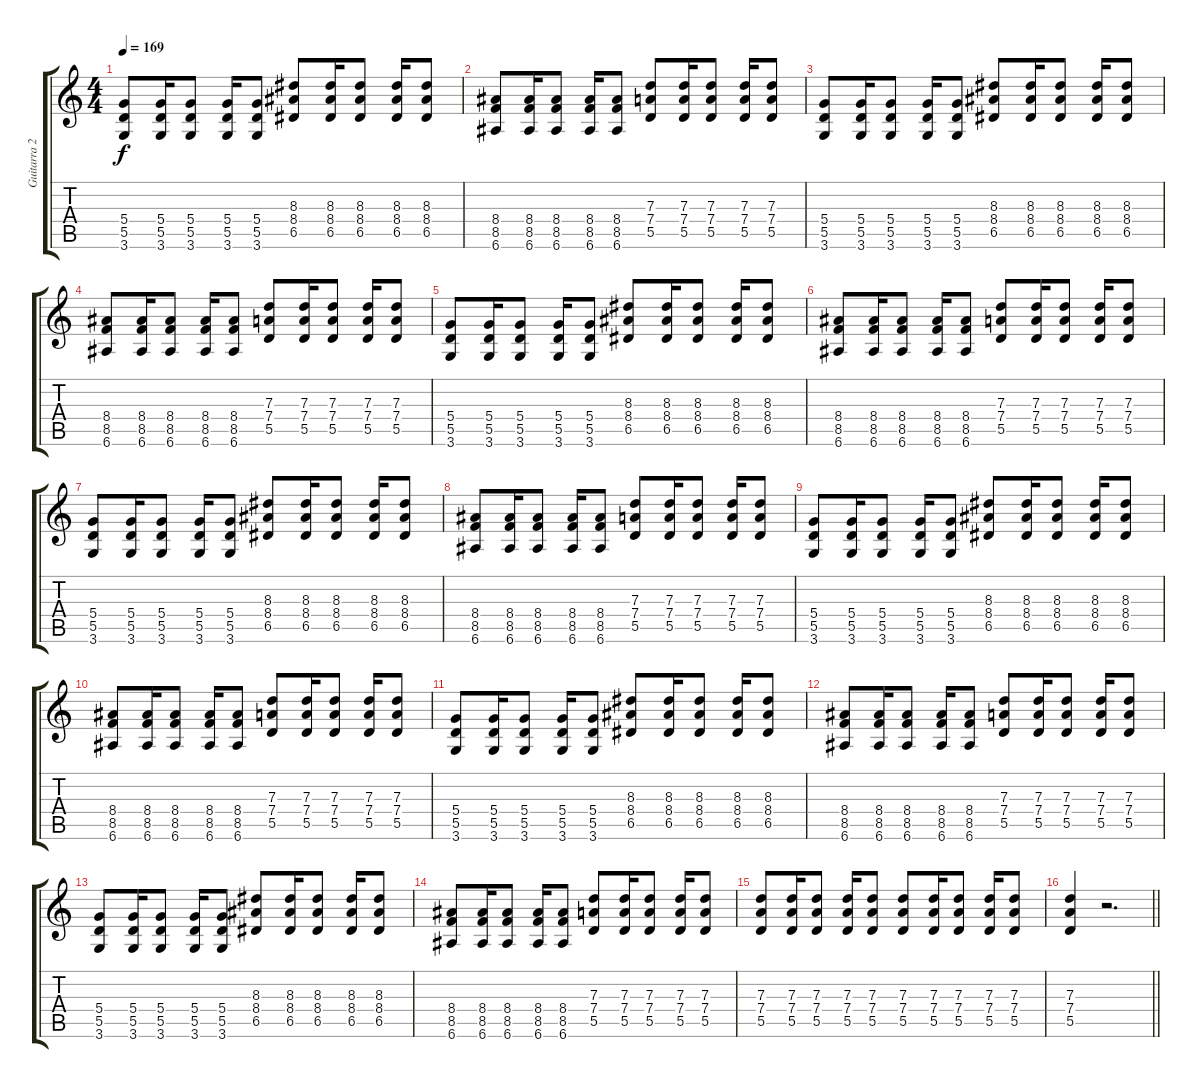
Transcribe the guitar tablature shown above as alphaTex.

\track ("Guitarra 2 - Erik" "Guitarra 2") {instrument distortionguitar}
\staff {score tabs}
\tuning (E4 B3 G3 D3 A2 E2) {hide}
\ts (4 4)
\tempo 169
\clef g2
\ks c
(5.4 5.5 3.6).8{dy f} (5.4 5.5 3.6).16 (5.4 5.5 3.6).8 (5.4 5.5 3.6).16 (5.4 5.5 3.6).8 (8.3 8.4 6.5).8 (8.3 8.4 6.5).16 (8.3 8.4 6.5).8 (8.3 8.4 6.5).16 (8.3 8.4 6.5).8 |
(8.4 8.5 6.6).8 (8.4 8.5 6.6).16 (8.4 8.5 6.6).8 (8.4 8.5 6.6).16 (8.4 8.5 6.6).8 (7.3 7.4 5.5).8 (7.3 7.4 5.5).16 (7.3 7.4 5.5).8 (7.3 7.4 5.5).16 (7.3 7.4 5.5).8 |
(5.4 5.5 3.6).8 (5.4 5.5 3.6).16 (5.4 5.5 3.6).8 (5.4 5.5 3.6).16 (5.4 5.5 3.6).8 (8.3 8.4 6.5).8 (8.3 8.4 6.5).16 (8.3 8.4 6.5).8 (8.3 8.4 6.5).16 (8.3 8.4 6.5).8 |
(8.4 8.5 6.6).8 (8.4 8.5 6.6).16 (8.4 8.5 6.6).8 (8.4 8.5 6.6).16 (8.4 8.5 6.6).8 (7.3 7.4 5.5).8 (7.3 7.4 5.5).16 (7.3 7.4 5.5).8 (7.3 7.4 5.5).16 (7.3 7.4 5.5).8 |
(5.4 5.5 3.6).8 (5.4 5.5 3.6).16 (5.4 5.5 3.6).8 (5.4 5.5 3.6).16 (5.4 5.5 3.6).8 (8.3 8.4 6.5).8 (8.3 8.4 6.5).16 (8.3 8.4 6.5).8 (8.3 8.4 6.5).16 (8.3 8.4 6.5).8 |
(8.4 8.5 6.6).8 (8.4 8.5 6.6).16 (8.4 8.5 6.6).8 (8.4 8.5 6.6).16 (8.4 8.5 6.6).8 (7.3 7.4 5.5).8 (7.3 7.4 5.5).16 (7.3 7.4 5.5).8 (7.3 7.4 5.5).16 (7.3 7.4 5.5).8 |
(5.4 5.5 3.6).8 (5.4 5.5 3.6).16 (5.4 5.5 3.6).8 (5.4 5.5 3.6).16 (5.4 5.5 3.6).8 (8.3 8.4 6.5).8 (8.3 8.4 6.5).16 (8.3 8.4 6.5).8 (8.3 8.4 6.5).16 (8.3 8.4 6.5).8 |
(8.4 8.5 6.6).8 (8.4 8.5 6.6).16 (8.4 8.5 6.6).8 (8.4 8.5 6.6).16 (8.4 8.5 6.6).8 (7.3 7.4 5.5).8 (7.3 7.4 5.5).16 (7.3 7.4 5.5).8 (7.3 7.4 5.5).16 (7.3 7.4 5.5).8 |
(5.4 5.5 3.6).8 (5.4 5.5 3.6).16 (5.4 5.5 3.6).8 (5.4 5.5 3.6).16 (5.4 5.5 3.6).8 (8.3 8.4 6.5).8 (8.3 8.4 6.5).16 (8.3 8.4 6.5).8 (8.3 8.4 6.5).16 (8.3 8.4 6.5).8 |
(8.4 8.5 6.6).8 (8.4 8.5 6.6).16 (8.4 8.5 6.6).8 (8.4 8.5 6.6).16 (8.4 8.5 6.6).8 (7.3 7.4 5.5).8 (7.3 7.4 5.5).16 (7.3 7.4 5.5).8 (7.3 7.4 5.5).16 (7.3 7.4 5.5).8 |
(5.4 5.5 3.6).8 (5.4 5.5 3.6).16 (5.4 5.5 3.6).8 (5.4 5.5 3.6).16 (5.4 5.5 3.6).8 (8.3 8.4 6.5).8 (8.3 8.4 6.5).16 (8.3 8.4 6.5).8 (8.3 8.4 6.5).16 (8.3 8.4 6.5).8 |
(8.4 8.5 6.6).8 (8.4 8.5 6.6).16 (8.4 8.5 6.6).8 (8.4 8.5 6.6).16 (8.4 8.5 6.6).8 (7.3 7.4 5.5).8 (7.3 7.4 5.5).16 (7.3 7.4 5.5).8 (7.3 7.4 5.5).16 (7.3 7.4 5.5).8 |
(5.4 5.5 3.6).8 (5.4 5.5 3.6).16 (5.4 5.5 3.6).8 (5.4 5.5 3.6).16 (5.4 5.5 3.6).8 (8.3 8.4 6.5).8 (8.3 8.4 6.5).16 (8.3 8.4 6.5).8 (8.3 8.4 6.5).16 (8.3 8.4 6.5).8 |
(8.4 8.5 6.6).8 (8.4 8.5 6.6).16 (8.4 8.5 6.6).8 (8.4 8.5 6.6).16 (8.4 8.5 6.6).8 (7.3 7.4 5.5).8 (7.3 7.4 5.5).16 (7.3 7.4 5.5).8 (7.3 7.4 5.5).16 (7.3 7.4 5.5).8 |
(7.3 7.4 5.5).8 (7.3 7.4 5.5).16 (7.3 7.4 5.5).8 (7.3 7.4 5.5).16 (7.3 7.4 5.5).8 (7.3 7.4 5.5).8 (7.3 7.4 5.5).16 (7.3 7.4 5.5).8 (7.3 7.4 5.5).16 (7.3 7.4 5.5).8 |
\barLineRight lightlight
(7.3 7.4 5.5).4 r.2{d}
